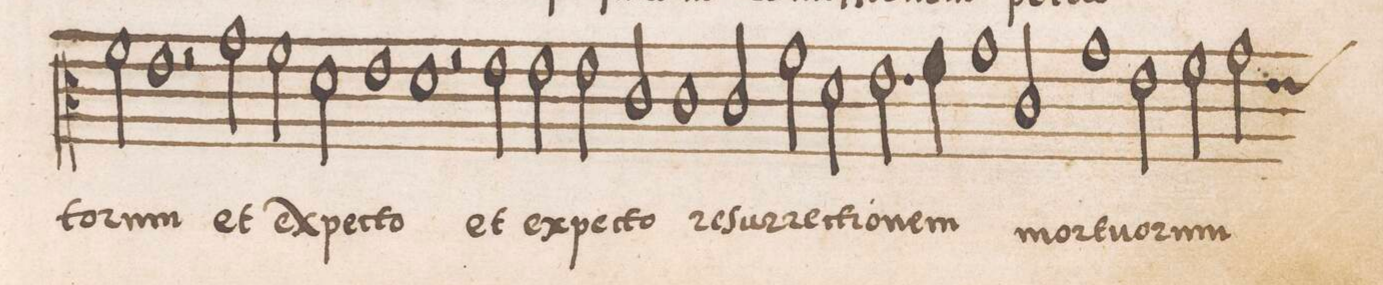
**kern	**text
*I"CANTVS	*
*clefC3	*
*k[]	*
*met(c|)	*
*M2/1	*
2f\	-to-
=161	=161
1e	-rum
2r	.
2g\	et
=162	=162
2f\	ex-
2d\	-pec-
1e	-to
=163	=163
1d	.
2r	.
2e\	et
=164	=164
2e\	ex-
2e\	-pec-
2c/	-to
1c	re-
=165	=165
2c/	-ſur-
2f\	-rec-
2d\	-ti-
=166	=166
2.e\	-o-
4f\	-nem
1g	.
=167	=167
2c/	mor-
1g	-tu-
2e\	-o-
=168	=168
2f\	-rum
*custos:e	*
2g\	.
*-	*-
